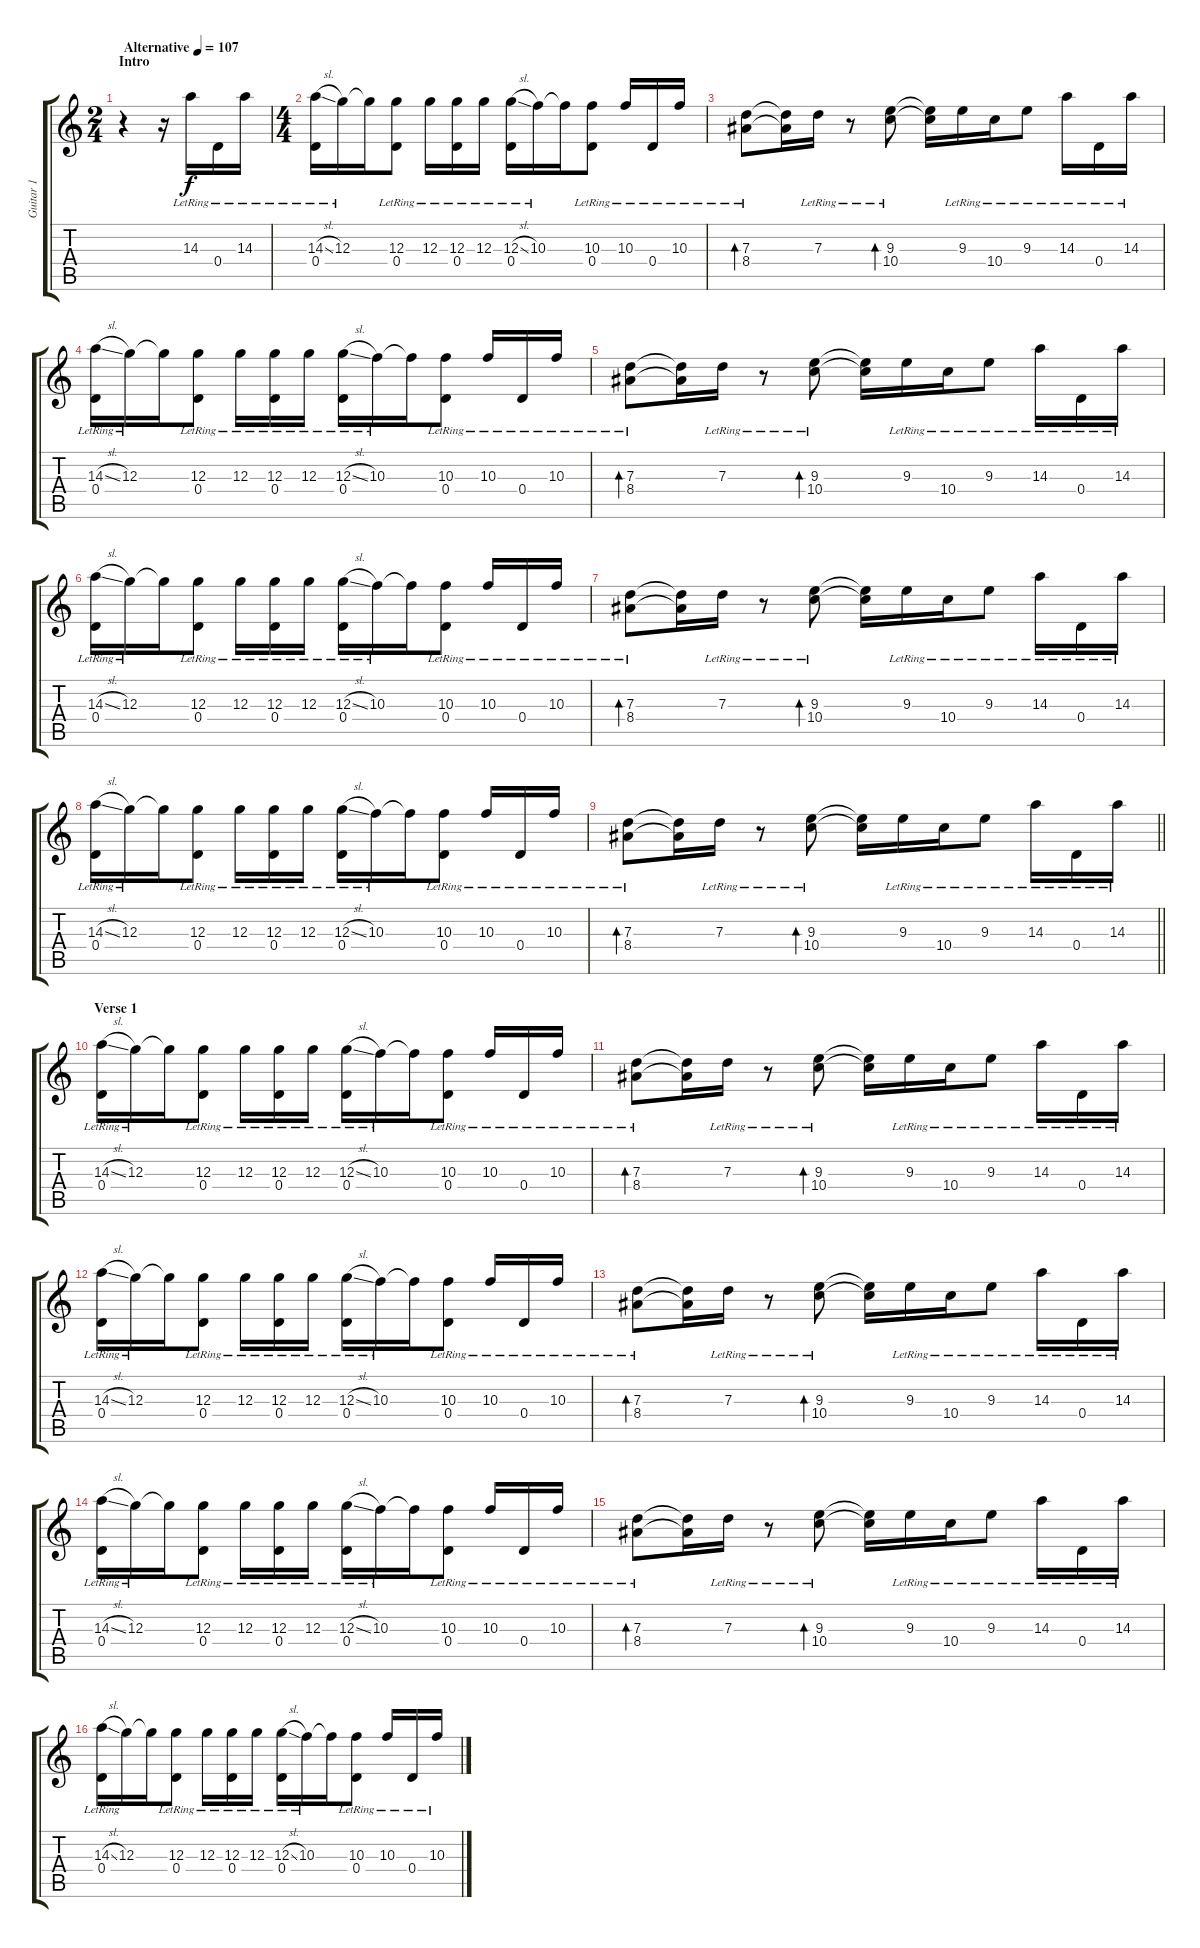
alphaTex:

\track ("Guitar 1" "Guitar 1") {instrument electricguitarjazz}
\staff {score tabs}
\tuning (E4 B3 G3 D3 A2 D2) {hide}
\ts (2 4)
\section ("" "Intro")
\tempo (107 "Alternative")
\clef g2
\ks c
r.4{dy f instrument electricguitarjazz} r.16 14.3{lr}.16 0.4{lr}.16 14.3{lr}.16 |
\ts (4 4)
(14.3{sl lr} 0.4{lr}).16 12.3{lr}.16 12.3{t}.16 (12.3{lr} 0.4{lr}).8 12.3{lr}.16 (12.3{lr} 0.4{lr}).16 12.3{lr}.16 (12.3{sl lr} 0.4{lr}).16 10.3{lr}.16 10.3{t}.16 (10.3{lr} 0.4{lr}).8 10.3{lr}.16 0.4{lr}.16 10.3{lr}.16 |
(7.3{lr} 8.4{lr}).8{bd 120} (7.3{t} 8.4{t}).16 7.3{lr}.16 r.8 (9.3{lr} 10.4{lr}).8{bd 120} (9.3{t} 10.4{t}).16 9.3{lr}.16 10.4{lr}.16 9.3{lr}.8 14.3{lr}.16 0.4{lr}.16 14.3{lr}.16 |
(14.3{sl lr} 0.4{lr}).16 12.3{lr}.16 12.3{t}.16 (12.3{lr} 0.4{lr}).8 12.3{lr}.16 (12.3{lr} 0.4{lr}).16 12.3{lr}.16 (12.3{sl lr} 0.4{lr}).16 10.3{lr}.16 10.3{t}.16 (10.3{lr} 0.4{lr}).8 10.3{lr}.16 0.4{lr}.16 10.3{lr}.16 |
(7.3{lr} 8.4{lr}).8{bd 120} (7.3{t} 8.4{t}).16 7.3{lr}.16 r.8 (9.3{lr} 10.4{lr}).8{bd 120} (9.3{t} 10.4{t}).16 9.3{lr}.16 10.4{lr}.16 9.3{lr}.8 14.3{lr}.16 0.4{lr}.16 14.3{lr}.16 |
(14.3{sl lr} 0.4{lr}).16 12.3{lr}.16 12.3{t}.16 (12.3{lr} 0.4{lr}).8 12.3{lr}.16 (12.3{lr} 0.4{lr}).16 12.3{lr}.16 (12.3{sl lr} 0.4{lr}).16 10.3{lr}.16 10.3{t}.16 (10.3{lr} 0.4{lr}).8 10.3{lr}.16 0.4{lr}.16 10.3{lr}.16 |
(7.3{lr} 8.4{lr}).8{bd 120} (7.3{t} 8.4{t}).16 7.3{lr}.16 r.8 (9.3{lr} 10.4{lr}).8{bd 120} (9.3{t} 10.4{t}).16 9.3{lr}.16 10.4{lr}.16 9.3{lr}.8 14.3{lr}.16 0.4{lr}.16 14.3{lr}.16 |
(14.3{sl lr} 0.4{lr}).16 12.3{lr}.16 12.3{t}.16 (12.3{lr} 0.4{lr}).8 12.3{lr}.16 (12.3{lr} 0.4{lr}).16 12.3{lr}.16 (12.3{sl lr} 0.4{lr}).16 10.3{lr}.16 10.3{t}.16 (10.3{lr} 0.4{lr}).8 10.3{lr}.16 0.4{lr}.16 10.3{lr}.16 |
\barLineRight lightlight
(7.3{lr} 8.4{lr}).8{bd 120} (7.3{t} 8.4{t}).16 7.3{lr}.16 r.8 (9.3{lr} 10.4{lr}).8{bd 120} (9.3{t} 10.4{t}).16 9.3{lr}.16 10.4{lr}.16 9.3{lr}.8 14.3{lr}.16 0.4{lr}.16 14.3{lr}.16 |
\section ("" "Verse 1")
(14.3{sl lr} 0.4{lr}).16 12.3{lr}.16 12.3{t}.16 (12.3{lr} 0.4{lr}).8 12.3{lr}.16 (12.3{lr} 0.4{lr}).16 12.3{lr}.16 (12.3{sl lr} 0.4{lr}).16 10.3{lr}.16 10.3{t}.16 (10.3{lr} 0.4{lr}).8 10.3{lr}.16 0.4{lr}.16 10.3{lr}.16 |
(7.3{lr} 8.4{lr}).8{bd 120} (7.3{t} 8.4{t}).16 7.3{lr}.16 r.8 (9.3{lr} 10.4{lr}).8{bd 120} (9.3{t} 10.4{t}).16 9.3{lr}.16 10.4{lr}.16 9.3{lr}.8 14.3{lr}.16 0.4{lr}.16 14.3{lr}.16 |
(14.3{sl lr} 0.4{lr}).16 12.3{lr}.16 12.3{t}.16 (12.3{lr} 0.4{lr}).8 12.3{lr}.16 (12.3{lr} 0.4{lr}).16 12.3{lr}.16 (12.3{sl lr} 0.4{lr}).16 10.3{lr}.16 10.3{t}.16 (10.3{lr} 0.4{lr}).8 10.3{lr}.16 0.4{lr}.16 10.3{lr}.16 |
(7.3{lr} 8.4{lr}).8{bd 120} (7.3{t} 8.4{t}).16 7.3{lr}.16 r.8 (9.3{lr} 10.4{lr}).8{bd 120} (9.3{t} 10.4{t}).16 9.3{lr}.16 10.4{lr}.16 9.3{lr}.8 14.3{lr}.16 0.4{lr}.16 14.3{lr}.16 |
(14.3{sl lr} 0.4{lr}).16 12.3{lr}.16 12.3{t}.16 (12.3{lr} 0.4{lr}).8 12.3{lr}.16 (12.3{lr} 0.4{lr}).16 12.3{lr}.16 (12.3{sl lr} 0.4{lr}).16 10.3{lr}.16 10.3{t}.16 (10.3{lr} 0.4{lr}).8 10.3{lr}.16 0.4{lr}.16 10.3{lr}.16 |
(7.3{lr} 8.4{lr}).8{bd 120} (7.3{t} 8.4{t}).16 7.3{lr}.16 r.8 (9.3{lr} 10.4{lr}).8{bd 120} (9.3{t} 10.4{t}).16 9.3{lr}.16 10.4{lr}.16 9.3{lr}.8 14.3{lr}.16 0.4{lr}.16 14.3{lr}.16 |
(14.3{sl lr} 0.4{lr}).16 12.3{lr}.16 12.3{t}.16 (12.3{lr} 0.4{lr}).8 12.3{lr}.16 (12.3{lr} 0.4{lr}).16 12.3{lr}.16 (12.3{sl lr} 0.4{lr}).16 10.3{lr}.16 10.3{t}.16 (10.3{lr} 0.4{lr}).8 10.3{lr}.16 0.4{lr}.16 10.3{lr}.16
